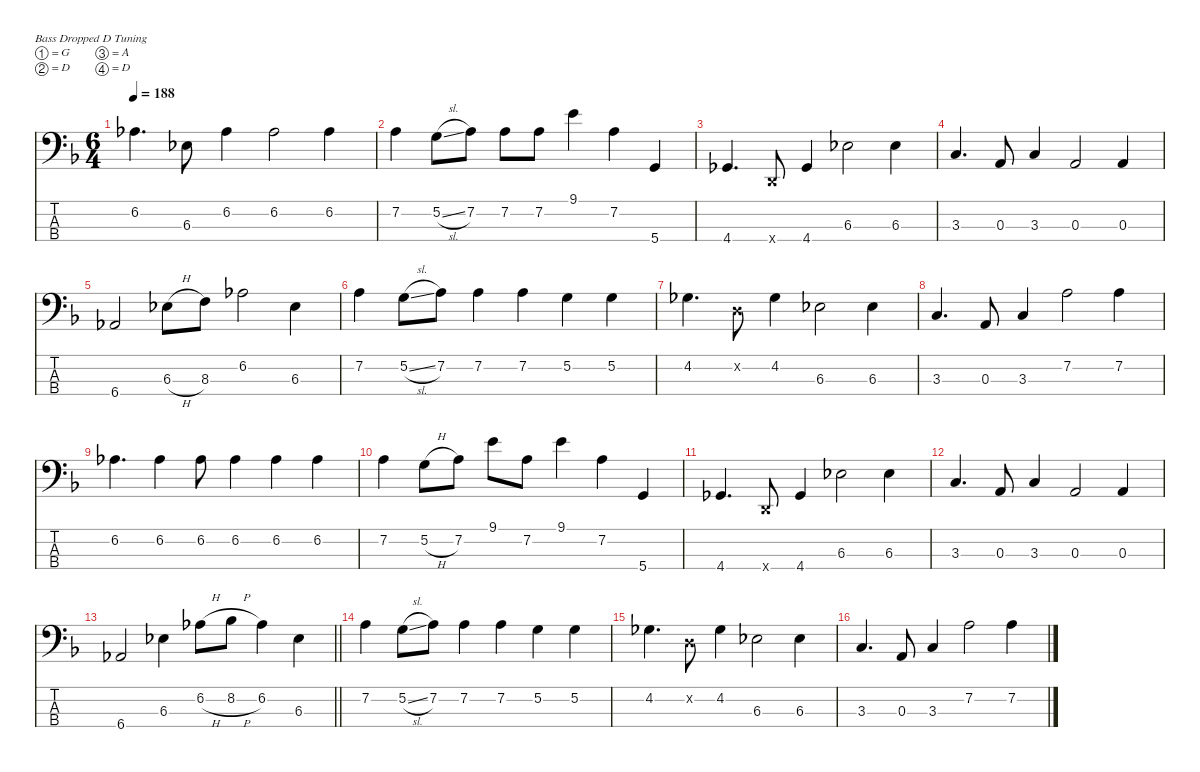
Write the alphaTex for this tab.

\defaultSystemsLayout 4
\hideDynamics
\bracketExtendMode nobrackets
\singleTrackTrackNamePolicy hidden
\multiTrackTrackNamePolicy hidden
\firstSystemTrackNameMode fullname
\firstSystemTrackNameOrientation horizontal
\otherSystemsTrackNameOrientation horizontal
\track ("Martin Mendez" "el.bs.") {defaultSystemsLayout 4 instrument electricbassfinger}
\staff {score tabs}
\tuning (G2 D2 A1 D1)
\ts (6 4)
\tempo 188
\clef f4
\ks dminor
6.2{acc b}.4{d dy f beam Down} 6.3{acc b}.8{beam Down} 6.2{acc b}.4{beam Down} 6.2{acc b}.2{beam Down} 6.2{acc b}.4{beam Down} |
7.2{acc forcenatural}.4{beam Down} 5.2{sl acc forcenatural}.8{beam Down} 7.2{acc forcenatural}.8{beam Down} 7.2{acc forcenatural}.8{beam Down} 7.2{acc forcenatural}.8{beam Down} 9.1{acc forcenatural}.4{beam Down} 7.2{acc forcenatural}.4{beam Down} 5.4{acc forcenatural}.4{beam Up} |
4.4{acc b}.4{d beam Up} 0.4{x acc forcenatural}.8{beam Up} 4.4{acc b}.4{beam Up} 6.3{acc b}.2{beam Down} 6.3{acc b}.4{beam Down} |
3.3{acc forcenatural}.4{d beam Up} 0.3{acc forcenatural}.8{beam Up} 3.3{acc forcenatural}.4{beam Up} 0.3{acc forcenatural}.2{beam Up} 0.3{acc forcenatural}.4{beam Up} |
6.4{acc b}.2{beam Up} 6.3{h acc b}.8{beam Down} 8.3{acc forcenatural}.8{beam Down} 6.2{acc b}.2{beam Down} 6.3{acc b}.4{beam Down} |
7.2{acc forcenatural}.4{beam Down} 5.2{sl acc forcenatural}.8{beam Down} 7.2{acc forcenatural}.8{beam Down} 7.2{acc forcenatural}.4{beam Down} 7.2{acc forcenatural}.4{beam Down} 5.2{acc forcenatural}.4{beam Down} 5.2{acc forcenatural}.4{beam Down} |
4.2{acc b}.4{d beam Down} 0.2{x acc forcenatural}.8{beam Down} 4.2{acc b}.4{beam Down} 6.3{acc b}.2{beam Down} 6.3{acc b}.4{beam Down} |
3.3{acc forcenatural}.4{d beam Up} 0.3{acc forcenatural}.8{beam Up} 3.3{acc forcenatural}.4{beam Up} 7.2{acc forcenatural}.2{beam Down} 7.2{acc forcenatural}.4{beam Down} |
6.2{acc b}.4{d beam Down} 6.2{acc b}.4{beam Down} 6.2{acc b}.8{beam Down} 6.2{acc b}.4{beam Down} 6.2{acc b}.4{beam Down} 6.2{acc b}.4{beam Down} |
7.2{acc forcenatural}.4{beam Down} 5.2{h acc forcenatural}.8{beam Down} 7.2{acc forcenatural}.8{beam Down} 9.1{acc forcenatural}.8{beam Down} 7.2{acc forcenatural}.8{beam Down} 9.1{acc forcenatural}.4{beam Down} 7.2{acc forcenatural}.4{beam Down} 5.4{acc forcenatural}.4{beam Up} |
4.4{acc b}.4{d beam Up} 0.4{x acc forcenatural}.8{beam Up} 4.4{acc b}.4{beam Up} 6.3{acc b}.2{beam Down} 6.3{acc b}.4{beam Down} |
3.3{acc forcenatural}.4{d beam Up} 0.3{acc forcenatural}.8{beam Up} 3.3{acc forcenatural}.4{beam Up} 0.3{acc forcenatural}.2{beam Up} 0.3{acc forcenatural}.4{beam Up} |
\barLineRight lightlight
6.4{acc b}.2{beam Up} 6.3{acc b}.4{beam Down} 6.2{h acc b}.8{beam Down} 8.2{h acc b}.8{beam Down} 6.2{acc b}.4{beam Down} 6.3{acc b}.4{beam Down} |
7.2{acc forcenatural}.4{beam Down} 5.2{sl acc forcenatural}.8{beam Down} 7.2{acc forcenatural}.8{beam Down} 7.2{acc forcenatural}.4{beam Down} 7.2{acc forcenatural}.4{beam Down} 5.2{acc forcenatural}.4{beam Down} 5.2{acc forcenatural}.4{beam Down} |
4.2{acc b}.4{d beam Down} 0.2{x acc forcenatural}.8{beam Down} 4.2{acc b}.4{beam Down} 6.3{acc b}.2{beam Down} 6.3{acc b}.4{beam Down} |
3.3{acc forcenatural}.4{d beam Up} 0.3{acc forcenatural}.8{beam Up} 3.3{acc forcenatural}.4{beam Up} 7.2{acc forcenatural}.2{beam Down} 7.2{acc forcenatural}.4{beam Down}
